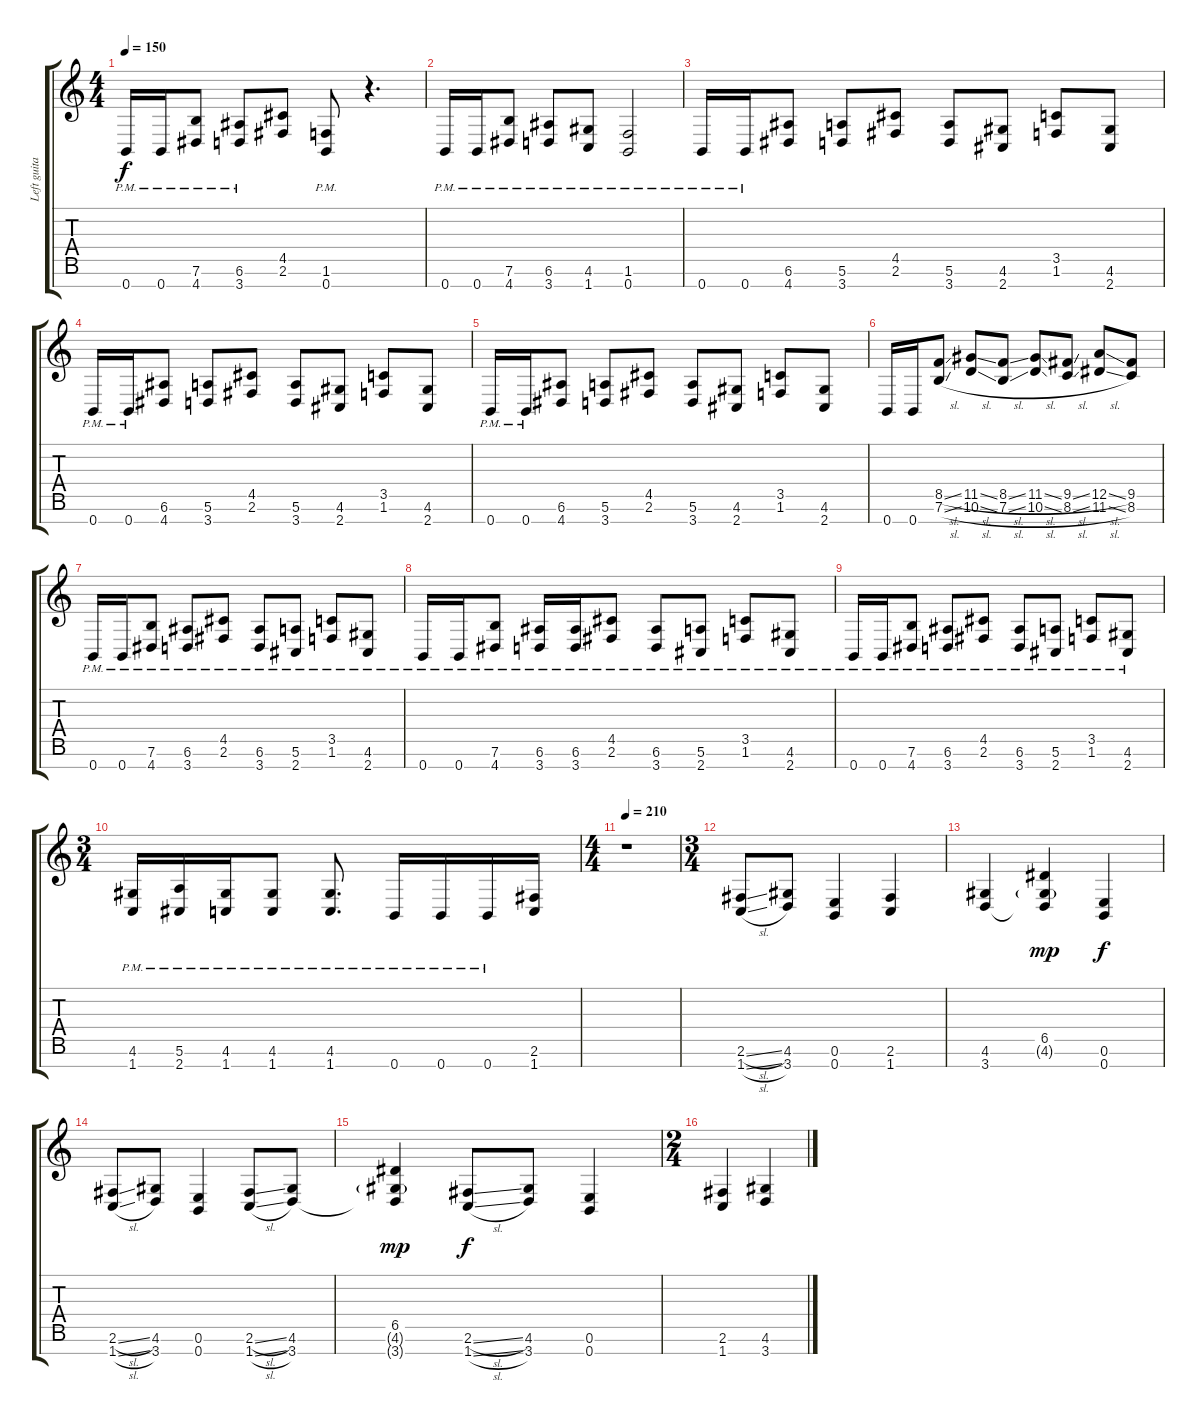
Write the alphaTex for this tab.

\track ("Left guitar" "Left guita") {instrument distortionguitar}
\staff {score tabs}
\tuning (E4 B3 G3 D3 A2 E2 B1) {hide}
\ts (4 4)
\tempo 150
\clef g2
\ks c
0.7{pm}.16{dy f} 0.7{pm}.16 (7.6{pm} 4.7{pm}).8 (6.6{pm} 3.7{pm}).8 (4.5 2.6).8 (1.6{pm} 0.7).8 r.4{d} |
0.7{pm}.16 0.7{pm}.16 (7.6{pm} 4.7{pm}).8 (6.6{pm} 3.7{pm}).8 (4.6{pm} 1.7).8 (1.6{pm} 0.7).2 |
0.7{pm}.16 0.7{pm}.16 (6.6 4.7).8 (5.6 3.7).8 (4.5 2.6).8 (5.6 3.7).8 (4.6 2.7).8 (3.5 1.6).8 (4.6 2.7).8 |
0.7{pm}.16 0.7{pm}.16 (6.6 4.7).8 (5.6 3.7).8 (4.5 2.6).8 (5.6 3.7).8 (4.6 2.7).8 (3.5 1.6).8 (4.6 2.7).8 |
0.7{pm}.16 0.7{pm}.16 (6.6 4.7).8 (5.6 3.7).8 (4.5 2.6).8 (5.6 3.7).8 (4.6 2.7).8 (3.5 1.6).8 (4.6 2.7).8 |
0.7.16 0.7.16 (8.5{sl} 7.6{sl}).8 (11.5{sl} 10.6{sl}).8 (8.5{sl} 7.6{sl}).8 (11.5{sl} 10.6{sl}).8 (9.5{sl} 8.6{sl}).8 (12.5{sl} 11.6{sl}).8 (9.5 8.6).8 |
0.7{pm}.16 0.7{pm}.16 (7.6{pm} 4.7{pm}).8 (6.6{pm} 3.7{pm}).8 (4.5{pm} 2.6{pm}).8 (6.6{pm} 3.7{pm}).8 (5.6{pm} 2.7{pm}).8 (3.5{pm} 1.6{pm}).8 (4.6{pm} 2.7{pm}).8 |
0.7{pm}.16 0.7{pm}.16 (7.6{pm} 4.7{pm}).8 (6.6{pm} 3.7{pm}).16 (6.6{pm} 3.7{pm}).16 (4.5{pm} 2.6{pm}).8 (6.6{pm} 3.7{pm}).8 (5.6{pm} 2.7{pm}).8 (3.5{pm} 1.6{pm}).8 (4.6{pm} 2.7{pm}).8 |
0.7{pm}.16 0.7{pm}.16 (7.6{pm} 4.7{pm}).8 (6.6{pm} 3.7{pm}).8 (4.5{pm} 2.6{pm}).8 (6.6{pm} 3.7{pm}).8 (5.6{pm} 2.7{pm}).8 (3.5{pm} 1.6{pm}).8 (4.6{pm} 2.7{pm}).8 |
\ts (3 4)
(4.6{pm} 1.7{pm}).16 (5.6{pm} 2.7{pm}).16 (4.6{pm} 1.7{pm}).16 (4.6{pm} 1.7{pm}).8 (4.6{pm} 1.7{pm}).8{d} 0.7{pm}.16 0.7{pm}.16 0.7{pm}.16 (2.6 1.7).16 |
\ts (4 4)
\tempo 210
r.1 |
\ts (3 4)
(2.6{sl} 1.7{sl}).8 (4.6 3.7).8 (0.6 0.7).4 (2.6 1.7).4 |
(4.6 3.7).4 (6.5 4.6{g} 3.7{t}).4{dy mp} (0.6 0.7).4{dy f} |
(2.6{sl} 1.7{sl}).8 (4.6 3.7).8 (0.6 0.7).4 (2.6{sl} 1.7{sl}).8 (4.6 3.7).8 |
(6.5 4.6{g} 3.7{t}).4{dy mp} (2.6{sl} 1.7{sl}).8{dy f} (4.6 3.7).8 (0.6 0.7).4 |
\ts (2 4)
(2.6 1.7).4 (4.6 3.7).4
